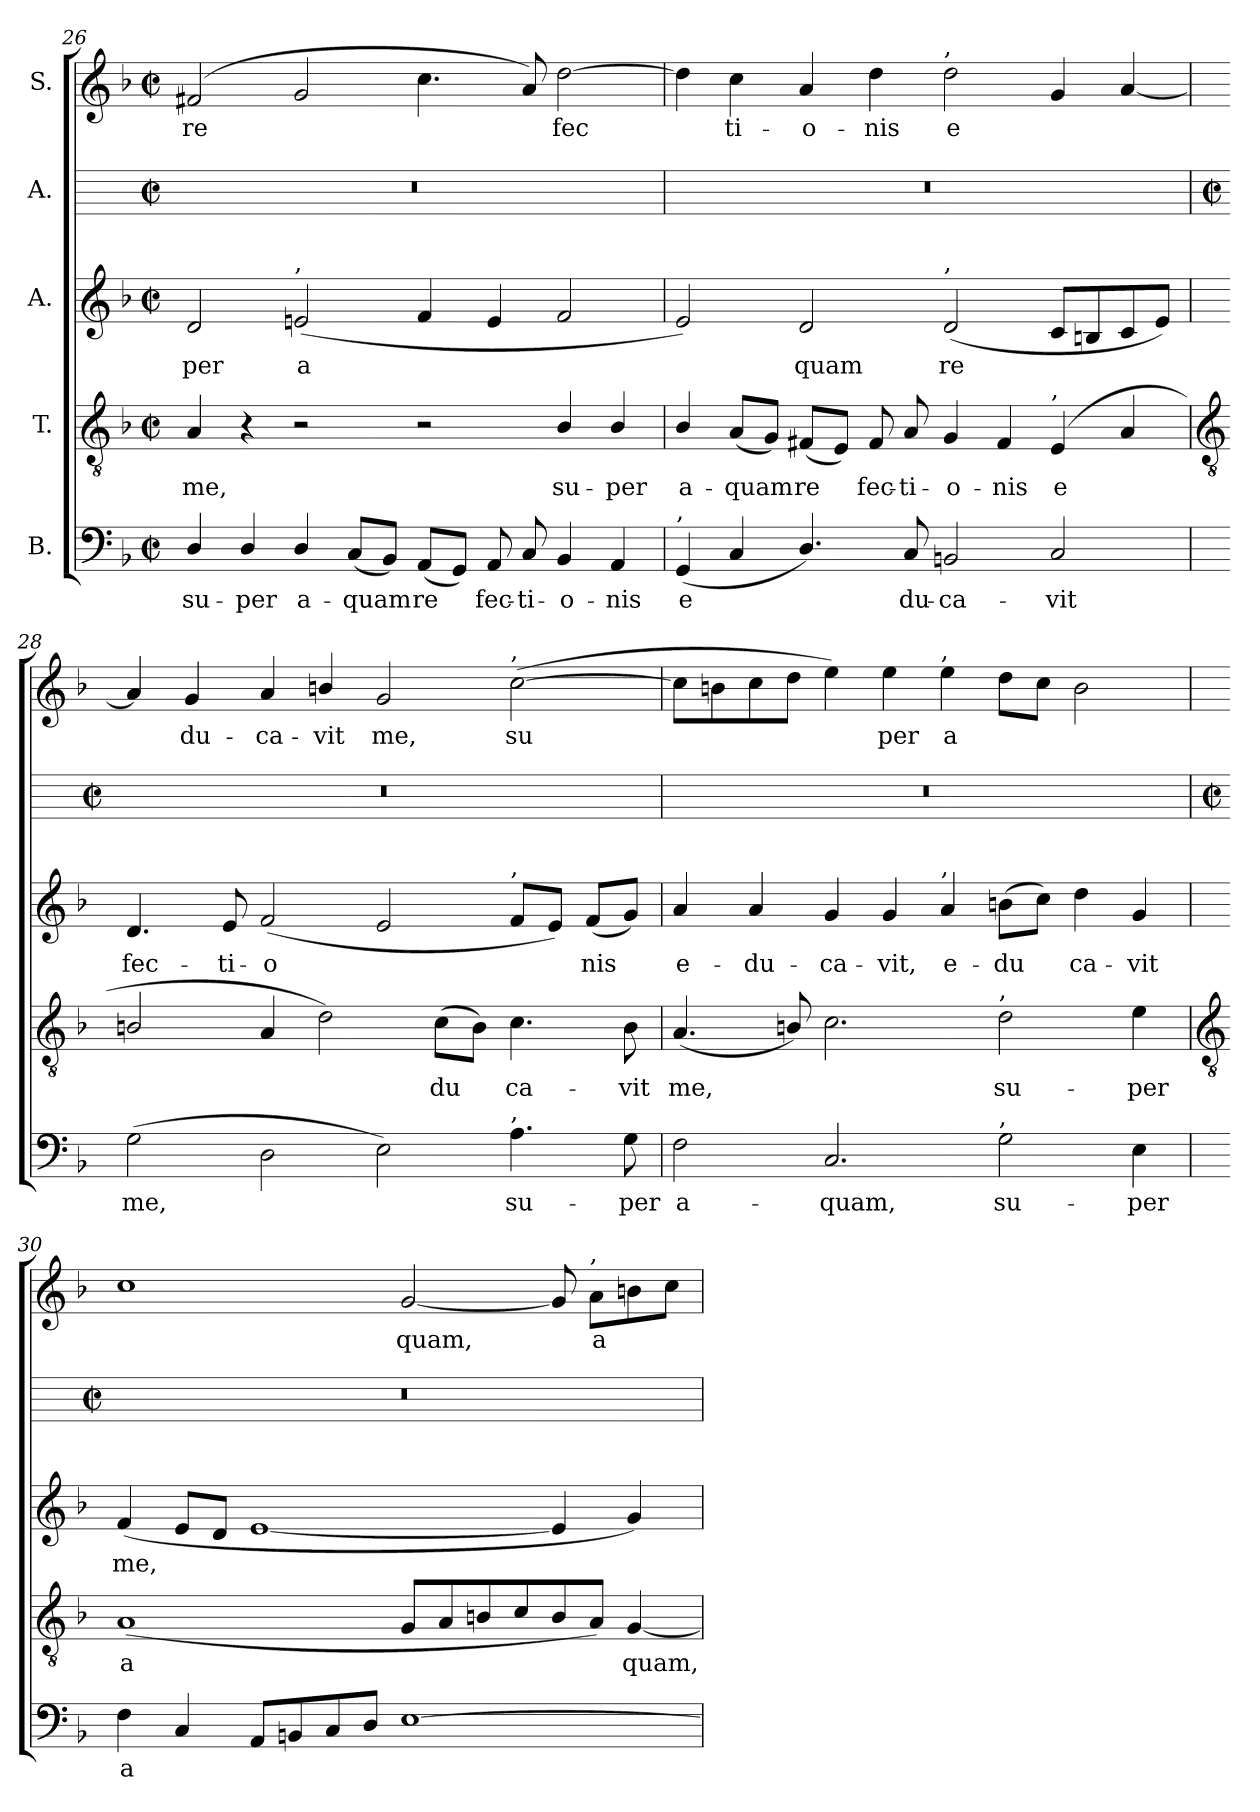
**kern	**text	**kern	**text	**kern	**text	**kern	**kern	**text
*part5	*part5	*part4	*part4	*part3	*part3	*part2	*part1	*part1
*staff5	*staff5	*staff4	*staff4	*staff3	*staff3	*staff2	*staff1	*staff1
*I"B.	*	*I"T.	*	*I"A.	*	*I"A.	*I"S.	*
!!LO:LB:g=z
*clefF4	*	*clefGv2	*	*clefG2	*	*	*clefG2	*
*k[b-]	*	*k[b-]	*	*k[b-]	*	*	*k[b-]	*
*F:	*	*F:	*	*F:	*	*	*F:	*
*M4/2	*	*M4/2	*	*M4/2	*	*M4/2	*M4/2	*
*met(c|)	*	*met(c|)	*	*met(c|)	*	*met(c|)	*met(c|)	*
=26	=26	=26	=26	=26	=26	=26	=26	=26
!	!LO:LY:b	!	!LO:LY:b	!	!LO:LY:b	!	!	!LO:LY:b
4D/	su-	4A	me,	2d	per	0r	(<2f#X	re
!	!LO:LY:b	!	!	!	!	!	!	!
4D/	-per	4r	.	.	.	.	.	.
!	!	!	!	!LO:TX:a:t=,	!	!	!	!
!	!LO:LY:b	!	!	!	!LO:LY:b	!	!	!
4D/	a-	2r	.	(<2en	a	.	2g	.
!	!LO:LY:b	!	!	!	!	!	!	!
(<8C/L	-quam	.	.	.	.	.	.	.
8BB-/J)	.	.	.	.	.	.	.	.
!	!LO:LY:b	!	!	!	!	!	!	!
(<8AA/L	re	2r	.	4f	.	.	4.cc	.
8GG/J)	.	.	.	.	.	.	.	.
!	!LO:LY:b	!	!	!	!	!	!	!
8AA/	fec-	.	.	4e	.	.	.	.
!	!LO:LY:b	!	!	!	!	!	!	!
8C/	-ti-	.	.	.	.	.	8a)	.
!	!LO:LY:b	!	!LO:LY:b	!	!	!	!	!LO:LY:b
4BB-/	-o-	4B-/	su-	2f	.	.	[2dd	fec
!	!LO:LY:b	!	!LO:LY:b	!	!	!	!	!
4AA/	-nis	4B-/	-per	.	.	.	.	.
=27	=27	=27	=27	=27	=27	=27	=27	=27
!LO:TX:a:t=,	!	!	!	!	!	!	!	!
!	!LO:LY:b	!	!LO:LY:b	!	!	!	!	!
(<4GG/	e	4B-/	a-	2e)	.	0r	4dd]	.
!	!	!	!LO:LY:b	!	!	!	!	!LO:LY:b
4C/	.	(<8A/L	-quam	.	.	.	4cc	ti-
.	.	8GJ)	.	.	.	.	.	.
!	!	!	!LO:LY:b	!	!LO:LY:b	!	!	!LO:LY:b
4.D/)	.	(<8F#XL	re	2d	quam	.	4a	-o-
.	.	8EJ)	.	.	.	.	.	.
!	!	!	!LO:LY:b	!	!	!	!	!LO:LY:b
.	.	8F#	fec-	.	.	.	4dd	-nis
!	!LO:LY:b	!	!LO:LY:b	!	!	!	!	!
8C/	du-	8A	-ti-	.	.	.	.	.
!	!	!	!	!	!	!	!LO:TX:a:t=,	!
!	!	!	!	!LO:TX:a:t=,	!	!	!	!
!	!LO:LY:b	!	!LO:LY:b	!	!LO:LY:b	!	!	!LO:LY:b
2BBn/	-ca-	4G	-o-	(<2d	re	.	2dd	e
!	!	!	!LO:LY:b	!	!	!	!	!
.	.	4F#	-nis	.	.	.	.	.
!	!	!LO:TX:a:t=,	!	!	!	!	!	!
!	!LO:LY:b	!	!LO:LY:b	!	!	!	!	!
2C	-vit	(<4E	e	8cL	.	.	4g	.
.	.	.	.	8Bn	.	.	.	.
.	.	4A	.	8c	.	.	[4a	.
.	.	.	.	8eJ)	.	.	.	.
!!LO:LB:g=z
=28	=28	=28	=28	=28	=28	=28	=28	=28
*	*	*clefGv2	*	*	*	*	*	*
*	*	*	*	*	*	*M4/2	*	*
*	*	*	*	*	*	*met(c|)	*	*
!	!LO:LY:b	!	!	!	!LO:LY:b	!	!	!
(>2G	me,	2Bn/	.	4.d	fec-	0r	4a]	.
!	!	!	!	!	!	!	!	!LO:LY:b
.	.	.	.	.	.	.	4g	du-
!	!	!	!	!	!LO:LY:b	!	!	!
.	.	.	.	8e	-ti-	.	.	.
!	!	!	!	!	!LO:LY:b	!	!	!LO:LY:b
2D	.	4A	.	(<2f	-o	.	4a	-ca-
!	!	!	!	!	!	!	!	!LO:LY:b
.	.	2d)	.	.	.	.	4bn/	-vit
!	!	!	!	!	!	!	!	!LO:LY:b
2E)	.	.	.	2e	.	.	2g	me,
!	!	!	!LO:LY:b	!	!	!	!	!
.	.	(>8cL	du	.	.	.	.	.
.	.	8BJ)	.	.	.	.	.	.
!	!	!	!	!	!	!	!LO:TX:a:t=,	!
!	!	!	!	!LO:TX:a:t=,	!	!	!	!
!LO:TX:a:t=,	!	!	!	!	!	!	!	!
!	!LO:LY:b	!	!LO:LY:b	!	!	!	!	!LO:LY:b
4.A	su-	4.c	ca-	8fL	.	.	(>[2cc	su
.	.	.	.	8eJ)	.	.	.	.
!	!	!	!	!	!LO:LY:b	!	!	!
.	.	.	.	(<8fL	nis	.	.	.
!	!LO:LY:b	!	!LO:LY:b	!	!	!	!	!
8G	-per	8B	-vit	8gJ)	.	.	.	.
=29	=29	=29	=29	=29	=29	=29	=29	=29
!	!LO:LY:b	!	!LO:LY:b	!	!LO:LY:b	!	!	!
2F	a-	(<4.A	me,	4a	e-	0r	8ccL]	.
.	.	.	.	.	.	.	8bn	.
!	!	!	!	!	!LO:LY:b	!	!	!
.	.	.	.	4a	-du-	.	8cc	.
.	.	8Bn/)	.	.	.	.	8ddJ	.
!	!LO:LY:b	!	!	!	!LO:LY:b	!	!	!
2.C	-quam,	2.c	.	4g	-ca-	.	4ee)	.
!	!	!	!	!	!LO:LY:b	!	!	!LO:LY:b
.	.	.	.	4g	-vit,	.	4ee	per
!	!	!	!	!	!	!	!LO:TX:a:t=,	!
!	!	!	!	!LO:TX:a:t=,	!	!	!	!
!	!	!	!	!	!LO:LY:b	!	!	!LO:LY:b
.	.	.	.	4a	e-	.	4ee	a
!	!	!LO:TX:a:t=,	!	!	!	!	!	!
!LO:TX:a:t=,	!	!	!	!	!	!	!	!
!	!LO:LY:b	!	!LO:LY:b	!	!LO:LY:b	!	!	!
2G	su-	2d	su-	(>8bnL	-du	.	8ddL	.
.	.	.	.	8ccJ)	.	.	8ccJ	.
!	!	!	!	!	!LO:LY:b	!	!	!
.	.	.	.	4dd	ca-	.	2b	.
!	!LO:LY:b	!	!LO:LY:b	!	!LO:LY:b	!	!	!
4E	-per	4e	-per	4g	-vit	.	.	.
!!LO:LB:g=z
=30	=30	=30	=30	=30	=30	=30	=30	=30
*	*	*clefGv2	*	*	*	*	*	*
*	*	*	*	*	*	*M4/2	*	*
*	*	*	*	*	*	*met(c|)	*	*
!	!LO:LY:b	!	!LO:LY:b	!	!LO:LY:b	!	!	!
4F	a	(<1A	a	(<4f	me,	0r	1cc	.
4C	.	.	.	8eL	.	.	.	.
.	.	.	.	8dJ	.	.	.	.
8AAL	.	.	.	[1e	.	.	.	.
8BBn	.	.	.	.	.	.	.	.
8C	.	.	.	.	.	.	.	.
8DJ	.	.	.	.	.	.	.	.
!	!	!	!	!	!	!	!	!LO:LY:b
[1E	.	8GL	.	.	.	.	[2g	quam,
.	.	8A	.	.	.	.	.	.
.	.	8Bn	.	.	.	.	.	.
.	.	8c	.	.	.	.	.	.
.	.	8B	.	4e]	.	.	8g]	.
!	!	!	!	!	!	!	!LO:TX:a:t=,	!
!	!	!	!	!	!	!	!	!LO:LY:b
.	.	8AJ)	.	.	.	.	8aL	a
!	!	!	!LO:LY:b	!	!	!	!	!
.	.	[4G	quam,	4g)	.	.	8bn	.
.	.	.	.	.	.	.	8ccJ	.
=	=	=	=	=	=	=	=	=
*-	*-	*-	*-	*-	*-	*-	*-	*-
